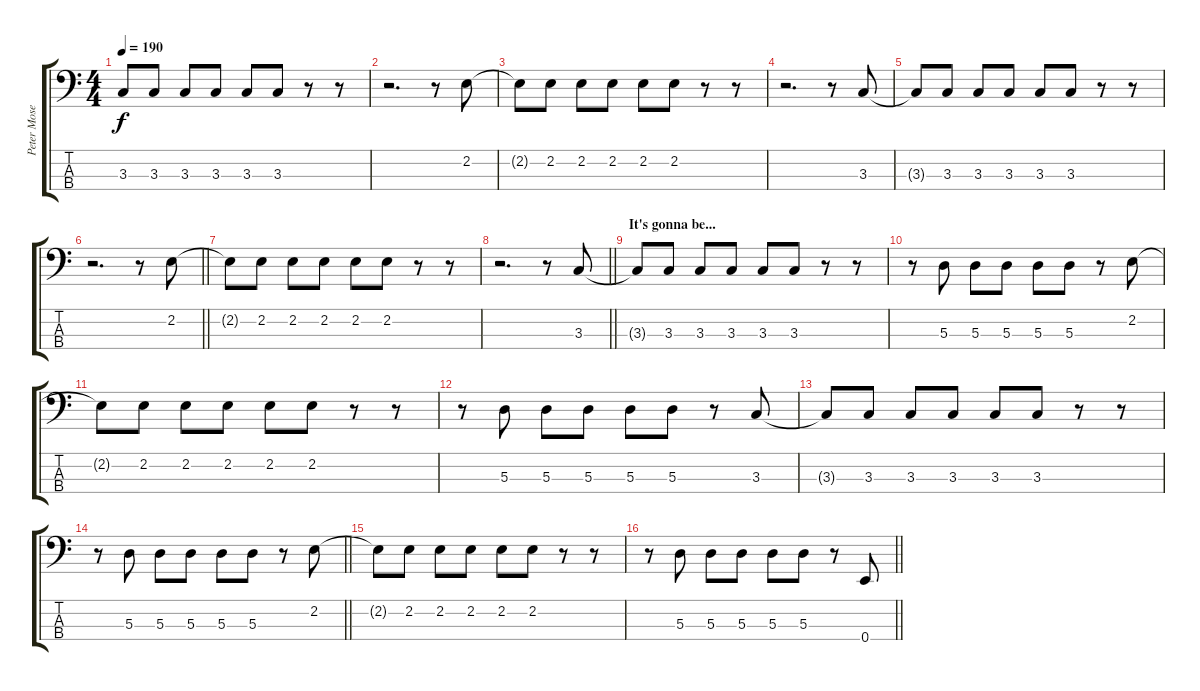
\track ("Peter Mosely" "Peter Mose") {instrument electricbassfinger}
\staff {score tabs}
\tuning (G2 D2 A1 E1) {hide}
\ts (4 4)
\tempo 190
\clef f4
\ks c
3.3{t}.8{dy f} 3.3.8 3.3.8 3.3.8 3.3.8 3.3.8 r.8 r.8 |
r.2{d} r.8 2.2.8 |
2.2{t}.8 2.2.8 2.2.8 2.2.8 2.2.8 2.2.8 r.8 r.8 |
r.2{d} r.8 3.3.8 |
3.3{t}.8 3.3.8 3.3.8 3.3.8 3.3.8 3.3.8 r.8 r.8 |
\barLineRight lightlight
r.2{d} r.8 2.2.8 |
2.2{t}.8 2.2.8 2.2.8 2.2.8 2.2.8 2.2.8 r.8 r.8 |
\barLineRight lightlight
r.2{d} r.8 3.3.8 |
\section ("" "It's gonna be...")
3.3{t}.8 3.3.8 3.3.8 3.3.8 3.3.8 3.3.8 r.8 r.8 |
r.8 5.3.8 5.3.8 5.3.8 5.3.8 5.3.8 r.8 2.2.8 |
2.2{t}.8 2.2.8 2.2.8 2.2.8 2.2.8 2.2.8 r.8 r.8 |
r.8 5.3.8 5.3.8 5.3.8 5.3.8 5.3.8 r.8 3.3.8 |
3.3{t}.8 3.3.8 3.3.8 3.3.8 3.3.8 3.3.8 r.8 r.8 |
\barLineRight lightlight
r.8 5.3.8 5.3.8 5.3.8 5.3.8 5.3.8 r.8 2.2.8 |
2.2{t}.8 2.2.8 2.2.8 2.2.8 2.2.8 2.2.8 r.8 r.8 |
\barLineRight lightlight
r.8 5.3.8 5.3.8 5.3.8 5.3.8 5.3.8 r.8 0.4.8
